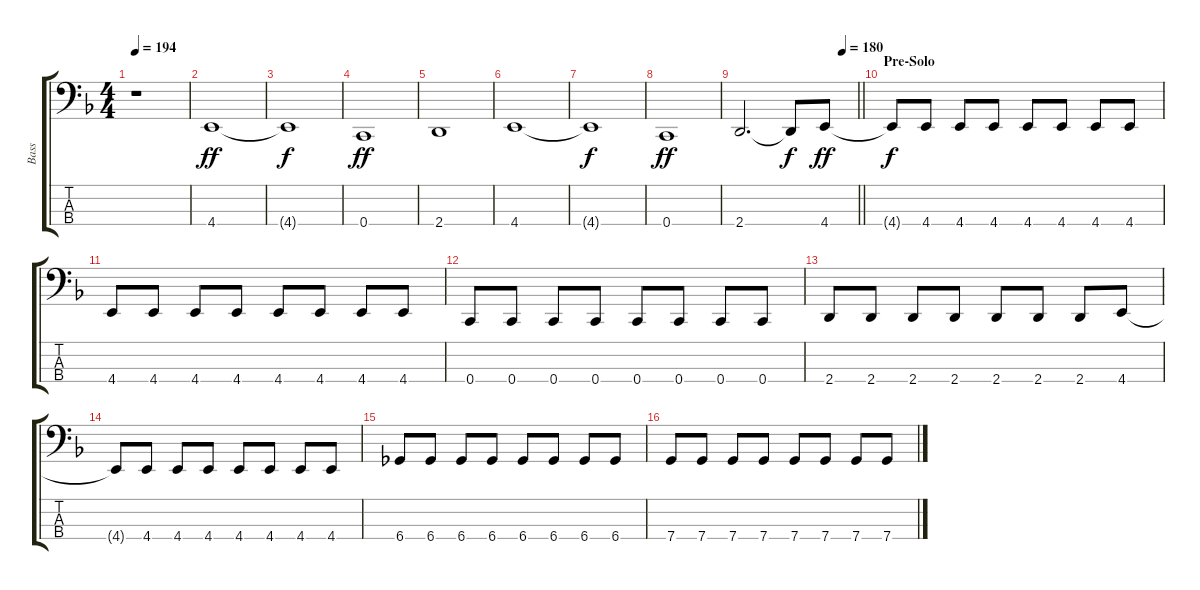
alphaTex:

\track ("Bass" "Bass") {instrument electricbasspick}
\staff {score tabs}
\tuning (F2 C2 G1 C1) {hide}
\ts (4 4)
\tempo 194
\clef f4
\ks f
r.1{dy f} |
4.4.1{dy ff volume 10} |
4.4{t}.1{dy f} |
0.4.1{dy ff} |
2.4.1 |
4.4.1 |
4.4{t}.1{dy f} |
0.4.1{dy ff} |
\tempo (180 0.875)
\barLineRight lightlight
2.4.2{d} 2.4{t}.8{dy f} 4.4.8{dy ff volume 16} |
\section ("" "Pre-Solo")
4.4{t}.8{dy f} 4.4.8 4.4.8 4.4.8 4.4.8 4.4.8 4.4.8 4.4.8 |
4.4.8 4.4.8 4.4.8 4.4.8 4.4.8 4.4.8 4.4.8 4.4.8 |
0.4.8 0.4.8 0.4.8 0.4.8 0.4.8 0.4.8 0.4.8 0.4.8 |
2.4.8 2.4.8 2.4.8 2.4.8 2.4.8 2.4.8 2.4.8 4.4.8 |
4.4{t}.8 4.4.8 4.4.8 4.4.8 4.4.8 4.4.8 4.4.8 4.4.8 |
6.4.8 6.4.8 6.4.8 6.4.8 6.4.8 6.4.8 6.4.8 6.4.8 |
7.4.8 7.4.8 7.4.8 7.4.8 7.4.8 7.4.8 7.4.8 7.4.8
